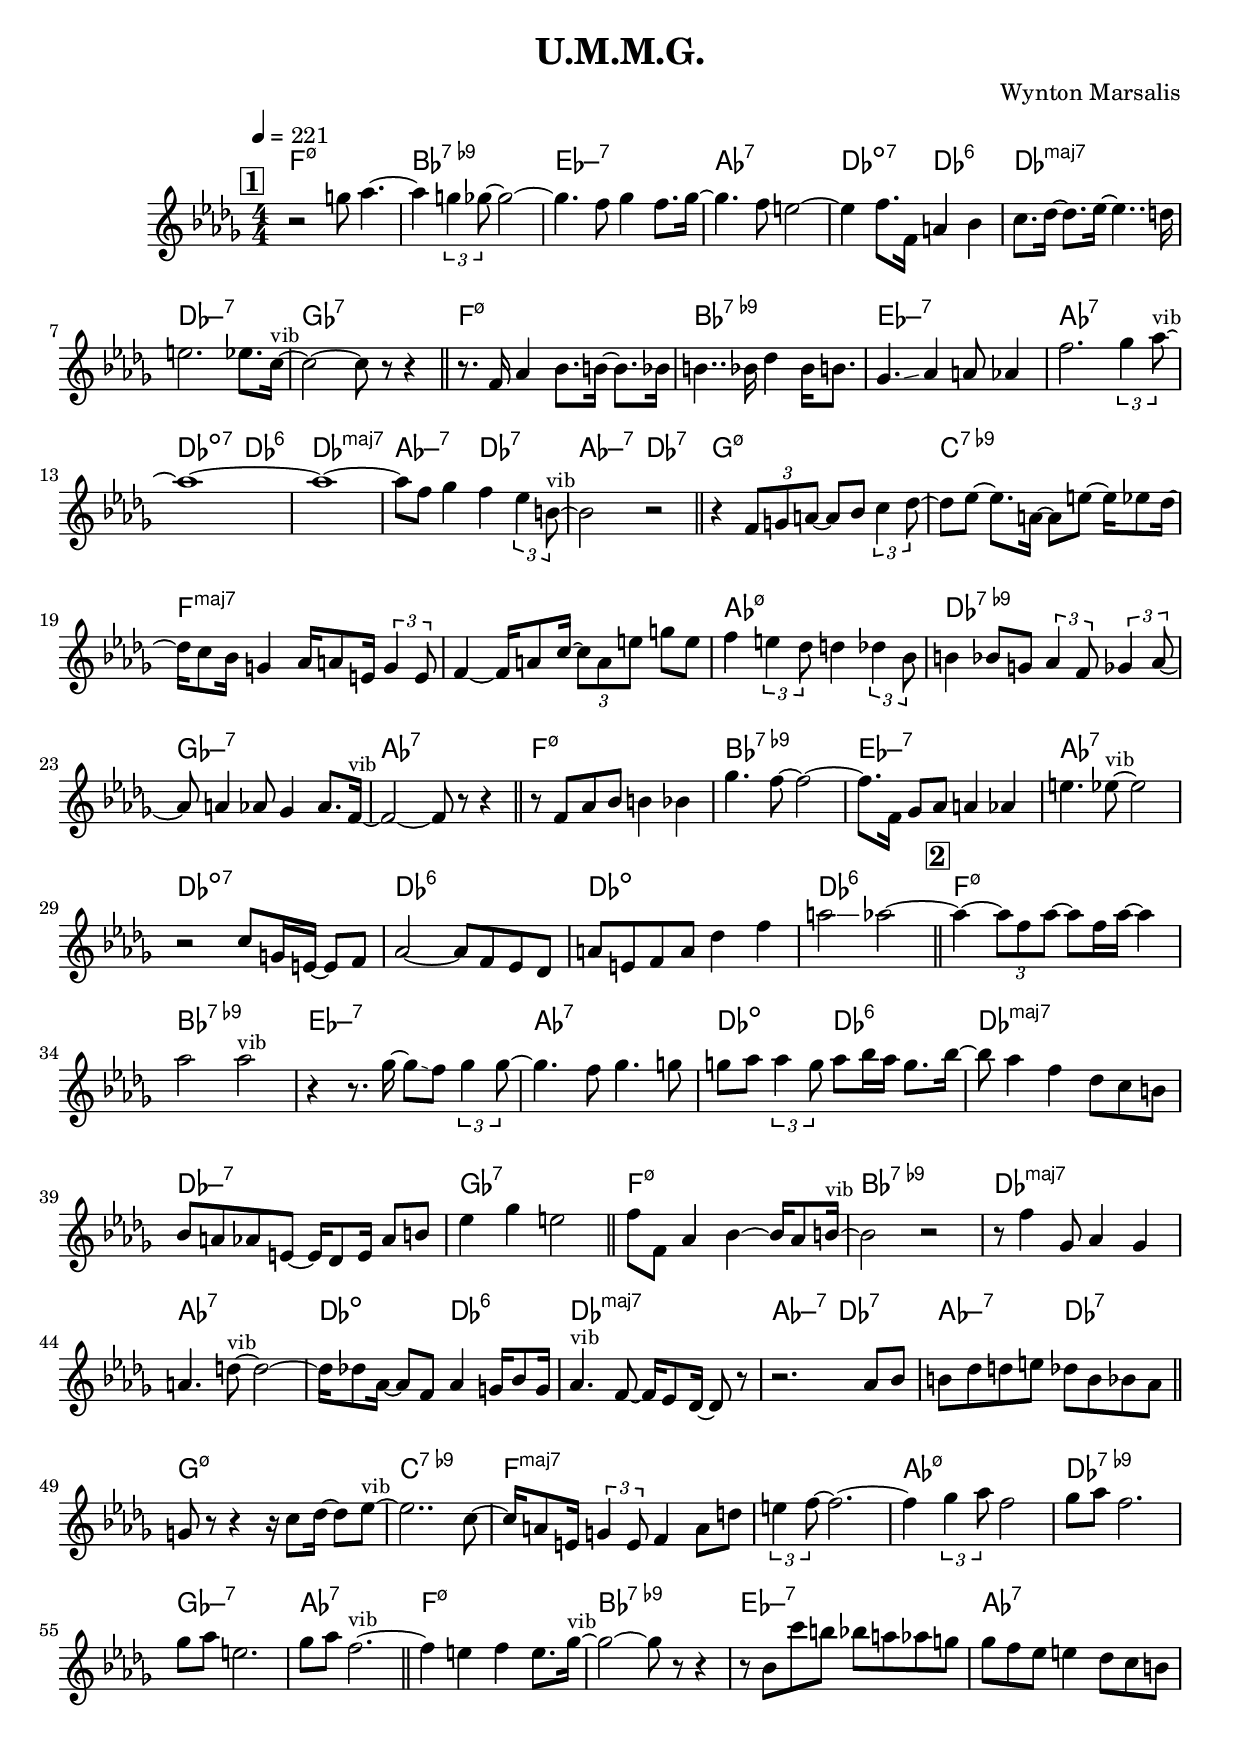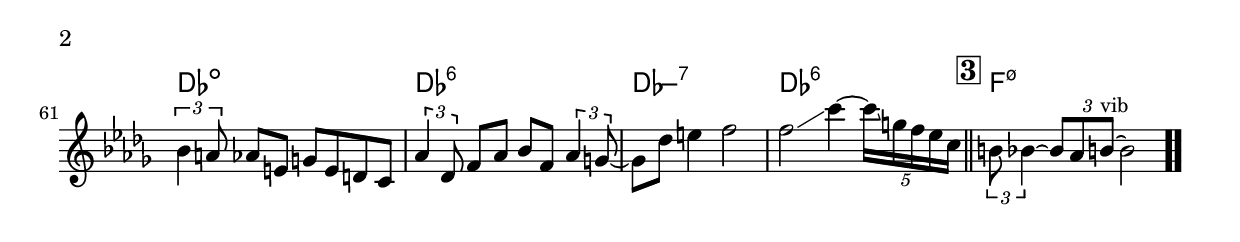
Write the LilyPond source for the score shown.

\version "2.13.2"

#(ly:set-option 'point-and-click #f)

\header {
  title = "U.M.M.G."
  composer = "Wynton Marsalis"
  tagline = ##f
}
global =
{
    \override Staff.TimeSignature #'style = #'()
    \time 4/4
    \clef "treble"
    \key des \major
    \override Rest #'direction = #'0
    \override MultiMeasureRest #'staff-position = #0
}
\score
{
<<
    \transpose c' c'

    \new ChordNames { \chords {
      \set majorSevenSymbol = \markup { "maj7" }
      \set minorChordModifier = \markup { \char ##x2013 }
      
      | f1:min5-7 | bes1:9- | es1:min7 | aes1:7 | des2:dim7 des2:6 | des1:maj | des1:min7 | ges1:7 
      | f1:min5-7 | bes1:9- | es1:min7 | aes1:7 | des2:dim7 des2:6 | des1:maj | aes2:min7 des2:7 | aes2:min7 des2:7 
      | g1:min5-7 | c1:9- | f1:maj | s1 | aes1:min5-7 | des1:9- | ges1:min7 | aes1:7 
      | f1:min5-7 | bes1:9- | es1:min7 | aes1:7 | des1:dim7 | des1:6 | des1:dim | des1:6 
      | f1:min5-7 | bes1:9- | es1:min7 | aes1:7 | des2:dim des2:6 | des1:maj | des1:min7 | ges1:7 
      | f1:min5-7 | bes1:9- | des1:maj | aes1:7 | des2:dim des2:6 | des1:maj | aes2:min7 des2:7 | aes2:min7 des2:7 
      | g1:min5-7 | c1:9- | f1:maj | s1 | aes1:min5-7 | des1:9- | ges1:min7 | aes1:7 
      | f1:min5-7 | bes1:9- | es1:min7 | aes1:7 | des1:dim | des1:6 | des1:min7 | des1:6 
      | f1:min5-7|
      }
      }

    \new Staff
    <<
    \transpose c' c'

    {
      \global
  		%\override Score.MetronomeMark #'transparent = ##t
  		%\override Score.MetronomeMark #'stencil = ##f
  		
  		\override HorizontalBracket #'direction = #UP
  		\override HorizontalBracket #'bracket-flare = #'(0 . 0)
  		
  		\override TextSpanner #'dash-fraction = #1.0
  		\override TextSpanner #'bound-details #'left #'text = \markup{ \concat{\draw-line #'(0 . -1.0) \draw-line #'(1.0 . 0) }}
  		\override TextSpanner #'bound-details #'right #'text = \markup{ \concat{ \draw-line #'(1.0 . 0) \draw-line #'(0 . -1.0) }}
          \set Score.markFormatter = #format-mark-box-numbers


      \tempo 4 = 221
      \set Score.currentBarNumber = #1
     
      \bar "||" \mark \default r2 g''8 aes''4.~ 
      | aes''4 \tuplet 3/2 {g''4 ges''8~} ges''2~ 
      | ges''4. f''8 ges''4 f''8. ges''16~ 
      | ges''4. f''8 e''2~ 
      | e''4 f''8. f'16 a'4 bes'4 
      | c''8. des''16~ des''8. es''16~ es''4.. d''16 
      | e''2. es''8. c''16~^\markup{\left-align \small vib} 
      | c''2~ c''8 r8 r4 
      \bar "||" r8. f'16 aes'4 bes'8. b'16~ b'8. bes'16 
      | b'4.. bes'16 des''4 bes'16 b'8. 
      | ges'4.\glissando  aes'4 a'8 aes'4 
      | f''2. \tuplet 3/2 {ges''4 aes''8~^\markup{\left-align \small vib}} 
      | aes''1~ 
      | aes''1~ 
      | aes''8 f''8 ges''4 f''4 \tuplet 3/2 {es''4 b'8~^\markup{\left-align \small vib}} 
      | b'2 r2 
      \bar "||" r4 \tuplet 3/2 {f'8 g'8 a'8~} a'8 bes'8 \tuplet 3/2 {c''4 des''8~} 
      | des''8 es''8~ es''8. a'16~ a'8 e''8~ e''16 es''8 des''16~ 
      | des''16 c''8 bes'16 g'4 aes'16 a'8 e'16 \tuplet 3/2 {g'4 e'8} 
      | f'4~ f'16 a'8 c''16~ \tuplet 3/2 {c''8 a'8 e''8} g''8 e''8 
      | f''4 \tuplet 3/2 {e''4 des''8} d''4 \tuplet 3/2 {des''4 bes'8} 
      | b'4 bes'8 g'8 \tuplet 3/2 {aes'4 f'8} \tuplet 3/2 {ges'4 aes'8~} 
      | aes'8 a'4 aes'8 ges'4 aes'8. f'16~^\markup{\left-align \small vib} 
      | f'2~ f'8 r8 r4 
      \bar "||" r8 f'8 aes'8 bes'8 b'4 bes'4 
      | ges''4. f''8~ f''2~ 
      | f''8. f'16 ges'8 aes'8 a'4 aes'4 
      | e''4.\glissando  es''8~^\markup{\left-align \small vib} es''2 
      | r2 c''8 g'16 e'16~ e'8 f'8 
      | aes'2~ aes'8 f'8 es'8 des'8 
      | a'8 e'8 f'8 a'8 des''4 f''4 
      | a''2\glissando  aes''2~ 
      \bar "||" \mark \default aes''4~ \tuplet 3/2 {aes''8 f''8 aes''8~} aes''8 f''16 aes''16~ aes''4 
      | aes''2 aes''2^\markup{\left-align \small vib} 
      | r4 r8. ges''16~ ges''8\glissando  f''8 \tuplet 3/2 {ges''4 ges''8~} 
      | ges''4. f''8 ges''4. g''8 
      | g''8 aes''8 \tuplet 3/2 {aes''4 g''8} aes''8 bes''16 aes''16 g''8. bes''16~ 
      | bes''8 aes''4 f''4 des''8 c''8 b'8 
      | bes'8 a'8 aes'8 e'8~ e'16 des'8 e'16 aes'8 b'8 
      | es''4 ges''4 e''2 
      \bar "||" f''8 f'8 aes'4 bes'4~ bes'16 aes'8 b'16~^\markup{\left-align \small vib} 
      | b'2 r2 
      | r8 f''4 ges'8 aes'4 ges'4 
      | a'4. d''8~^\markup{\left-align \small vib} d''2~ 
      | d''16 des''8 aes'16~ aes'8 f'8 aes'4 g'16 bes'8 g'16 
      | aes'4.^\markup{\left-align \small vib} f'8~ f'16 es'8 des'16~ des'8 r8 
      | r2. aes'8 bes'8 
      | b'8 des''8 d''8 e''8 des''8 b'8 bes'8 aes'8 
      \bar "||" g'8 r8 r4 r16 c''8 des''16~ des''8 es''8~^\markup{\left-align \small vib} 
      | es''2.. c''8~ 
      | c''16 a'8 e'16 \tuplet 3/2 {g'4 e'8} f'4 a'8 d''8 
      | \tuplet 3/2 {e''4 f''8~} f''2.~ 
      | f''4 \tuplet 3/2 {ges''4 aes''8} f''2 
      | ges''8 aes''8 f''2. 
      | ges''8 aes''8 e''2. 
      | ges''8 aes''8 f''2.~^\markup{\left-align \small vib} 
      \bar "||" f''4 e''4 f''4 e''8. ges''16~^\markup{\left-align \small vib} 
      | ges''2~ ges''8 r8 r4 
      | r8 bes'8 c'''8 b''8 bes''8 a''8 aes''8 g''8 
      | ges''8 f''8 es''8 e''4 des''8 c''8 b'8 
      | \tuplet 3/2 {bes'4 a'8} aes'8 e'8 g'8 e'8 d'8 c'8 
      | \tuplet 3/2 {aes'4 des'8} f'8 aes'8 bes'8 f'8 \tuplet 3/2 {aes'4 g'8~} 
      | g'8 des''8 e''4 f''2 
      | f''2\glissando  c'''4~ \tuplet 5/4 {c'''16\glissando  g''16 f''16 es''16 c''16} 
      \bar "||" \mark \default \tuplet 3/2 {b'8 bes'4~} \tuplet 3/2 {bes'8 aes'8 b'8~^\markup{\left-align \small vib}} b'2\bar  ".."
    }
    >>
>>    
}
